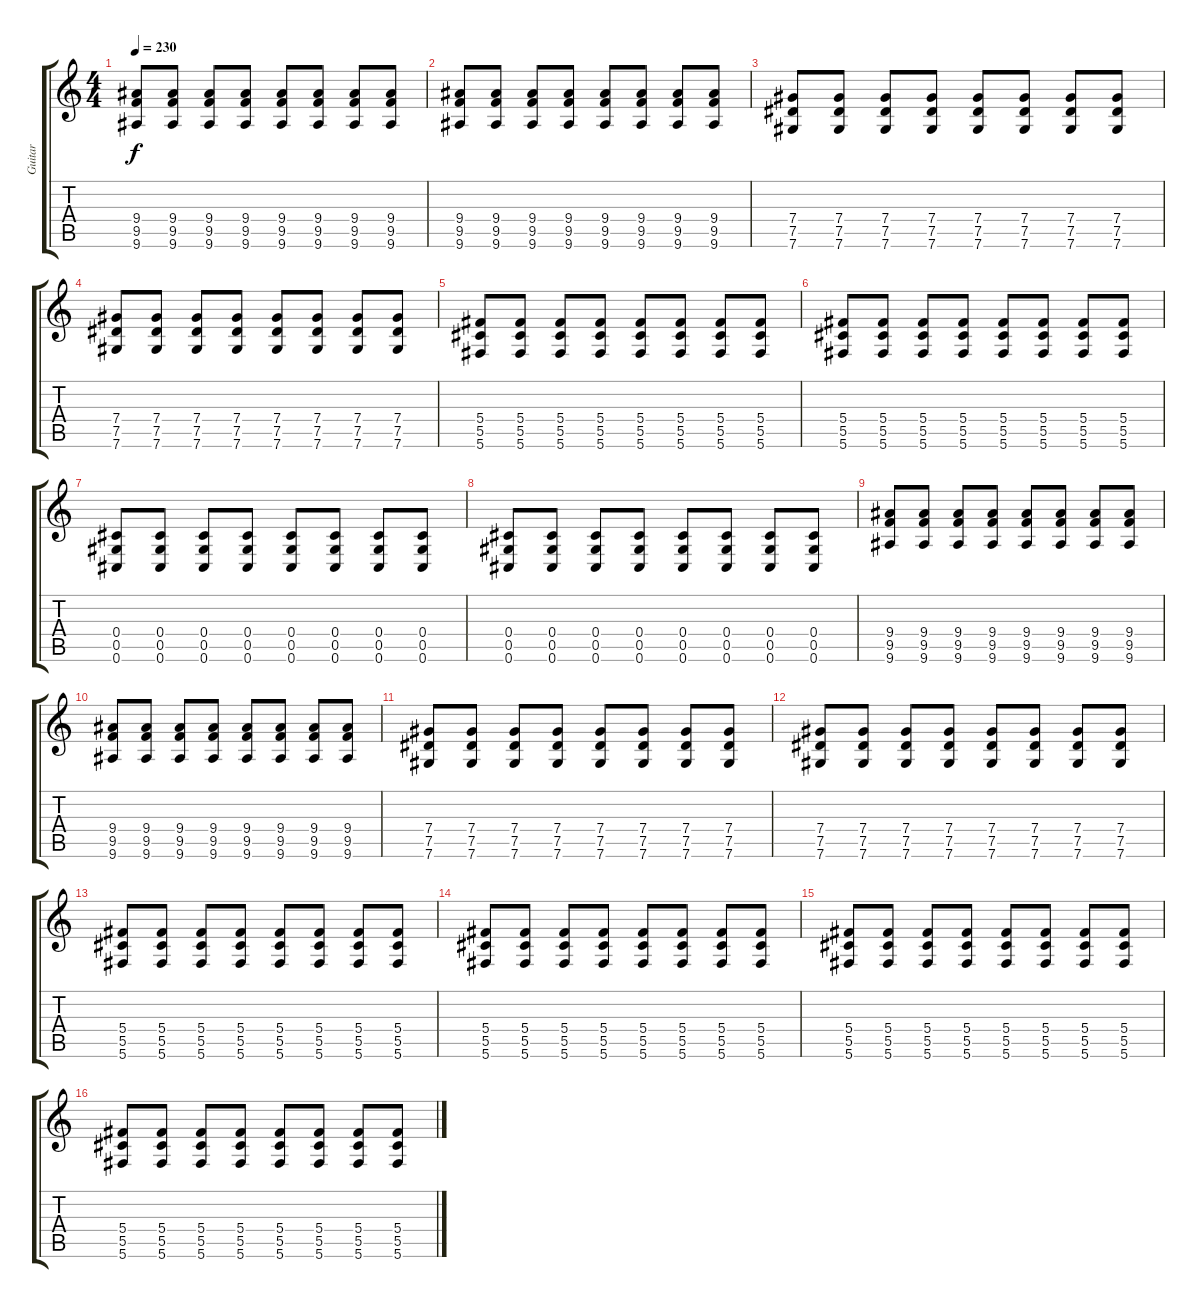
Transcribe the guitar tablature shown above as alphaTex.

\track ("Guitar" "Guitar") {instrument distortionguitar}
\staff {score tabs}
\tuning (Eb4 Bb3 Gb3 Db3 Ab2 Db2) {hide}
\ts (4 4)
\tempo 230
\clef g2
\ks c
(9.4 9.5 9.6).8{dy f} (9.4 9.5 9.6).8 (9.4 9.5 9.6).8 (9.4 9.5 9.6).8 (9.4 9.5 9.6).8 (9.4 9.5 9.6).8 (9.4 9.5 9.6).8 (9.4 9.5 9.6).8 |
(9.4 9.5 9.6).8 (9.4 9.5 9.6).8 (9.4 9.5 9.6).8 (9.4 9.5 9.6).8 (9.4 9.5 9.6).8 (9.4 9.5 9.6).8 (9.4 9.5 9.6).8 (9.4 9.5 9.6).8 |
(7.4 7.5 7.6).8 (7.4 7.5 7.6).8 (7.4 7.5 7.6).8 (7.4 7.5 7.6).8 (7.4 7.5 7.6).8 (7.4 7.5 7.6).8 (7.4 7.5 7.6).8 (7.4 7.5 7.6).8 |
(7.4 7.5 7.6).8 (7.4 7.5 7.6).8 (7.4 7.5 7.6).8 (7.4 7.5 7.6).8 (7.4 7.5 7.6).8 (7.4 7.5 7.6).8 (7.4 7.5 7.6).8 (7.4 7.5 7.6).8 |
(5.4 5.5 5.6).8 (5.4 5.5 5.6).8 (5.4 5.5 5.6).8 (5.4 5.5 5.6).8 (5.4 5.5 5.6).8 (5.4 5.5 5.6).8 (5.4 5.5 5.6).8 (5.4 5.5 5.6).8 |
(5.4 5.5 5.6).8 (5.4 5.5 5.6).8 (5.4 5.5 5.6).8 (5.4 5.5 5.6).8 (5.4 5.5 5.6).8 (5.4 5.5 5.6).8 (5.4 5.5 5.6).8 (5.4 5.5 5.6).8 |
(0.4 0.5 0.6).8 (0.4 0.5 0.6).8 (0.4 0.5 0.6).8 (0.4 0.5 0.6).8 (0.4 0.5 0.6).8 (0.4 0.5 0.6).8 (0.4 0.5 0.6).8 (0.4 0.5 0.6).8 |
(0.4 0.5 0.6).8 (0.4 0.5 0.6).8 (0.4 0.5 0.6).8 (0.4 0.5 0.6).8 (0.4 0.5 0.6).8 (0.4 0.5 0.6).8 (0.4 0.5 0.6).8 (0.4 0.5 0.6).8 |
(9.4 9.5 9.6).8 (9.4 9.5 9.6).8 (9.4 9.5 9.6).8 (9.4 9.5 9.6).8 (9.4 9.5 9.6).8 (9.4 9.5 9.6).8 (9.4 9.5 9.6).8 (9.4 9.5 9.6).8 |
(9.4 9.5 9.6).8 (9.4 9.5 9.6).8 (9.4 9.5 9.6).8 (9.4 9.5 9.6).8 (9.4 9.5 9.6).8 (9.4 9.5 9.6).8 (9.4 9.5 9.6).8 (9.4 9.5 9.6).8 |
(7.4 7.5 7.6).8 (7.4 7.5 7.6).8 (7.4 7.5 7.6).8 (7.4 7.5 7.6).8 (7.4 7.5 7.6).8 (7.4 7.5 7.6).8 (7.4 7.5 7.6).8 (7.4 7.5 7.6).8 |
(7.4 7.5 7.6).8 (7.4 7.5 7.6).8 (7.4 7.5 7.6).8 (7.4 7.5 7.6).8 (7.4 7.5 7.6).8 (7.4 7.5 7.6).8 (7.4 7.5 7.6).8 (7.4 7.5 7.6).8 |
(5.4 5.5 5.6).8 (5.4 5.5 5.6).8 (5.4 5.5 5.6).8 (5.4 5.5 5.6).8 (5.4 5.5 5.6).8 (5.4 5.5 5.6).8 (5.4 5.5 5.6).8 (5.4 5.5 5.6).8 |
(5.4 5.5 5.6).8 (5.4 5.5 5.6).8 (5.4 5.5 5.6).8 (5.4 5.5 5.6).8 (5.4 5.5 5.6).8 (5.4 5.5 5.6).8 (5.4 5.5 5.6).8 (5.4 5.5 5.6).8 |
(5.4 5.5 5.6).8 (5.4 5.5 5.6).8 (5.4 5.5 5.6).8 (5.4 5.5 5.6).8 (5.4 5.5 5.6).8 (5.4 5.5 5.6).8 (5.4 5.5 5.6).8 (5.4 5.5 5.6).8 |
(5.4 5.5 5.6).8 (5.4 5.5 5.6).8 (5.4 5.5 5.6).8 (5.4 5.5 5.6).8 (5.4 5.5 5.6).8 (5.4 5.5 5.6).8 (5.4 5.5 5.6).8 (5.4 5.5 5.6).8
